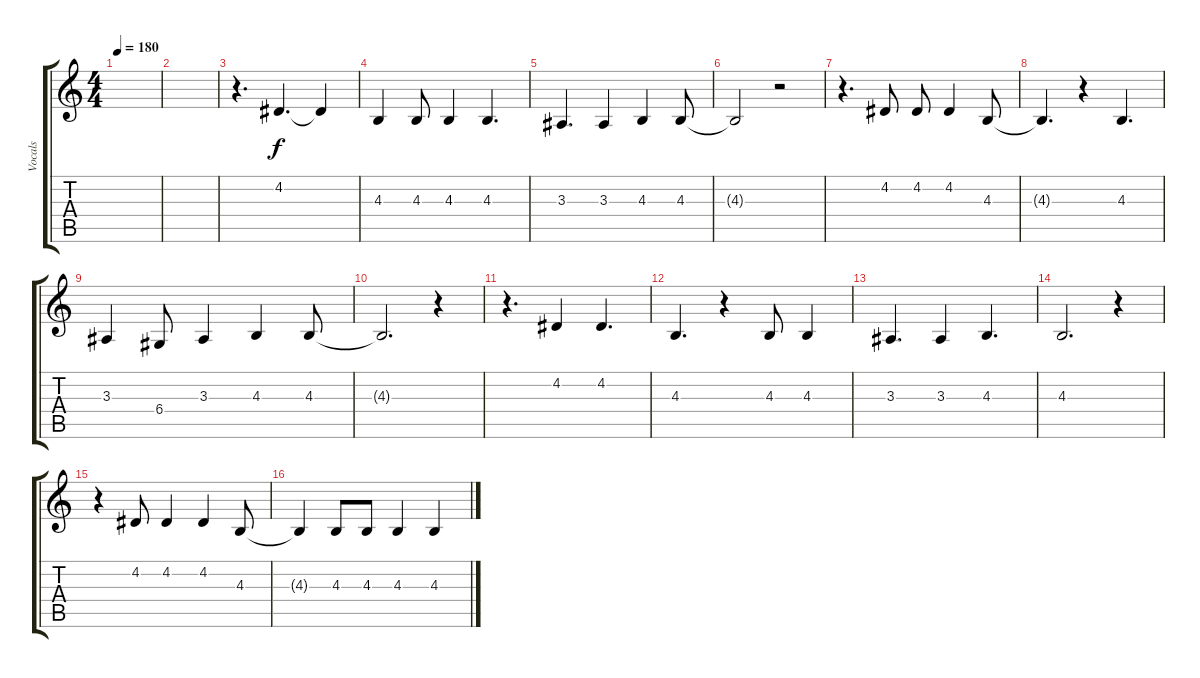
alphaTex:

\track ("Vocals" "Vocals") {instrument altosax}
\staff {score tabs}
\tuning (E4 B3 G3 D3 A2 E2) {hide}
\ts (4 4)
\tempo 180
\clef g2
\ks c
|
|
r.4{d} 4.2.4{d} 4.2{t}.4 |
4.3.4 4.3.8 4.3.4 4.3.4{d} |
3.3.4{d} 3.3.4 4.3.4 4.3.8 |
4.3{t}.2 r.2 |
r.4{d} 4.2.8 4.2.8 4.2.4 4.3.8 |
4.3{t}.4{d} r.4 4.3.4{d} |
3.3.4 6.4.8 3.3.4 4.3.4 4.3.8 |
4.3{t}.2{d} r.4 |
r.4{d} 4.2.4 4.2.4{d} |
4.3.4{d} r.4 4.3.8 4.3.4 |
3.3.4{d} 3.3.4 4.3.4{d} |
4.3.2{d} r.4 |
r.4 4.2.8 4.2.4 4.2.4 4.3.8 |
4.3{t}.4 4.3.8 4.3.8 4.3.4 4.3.4
